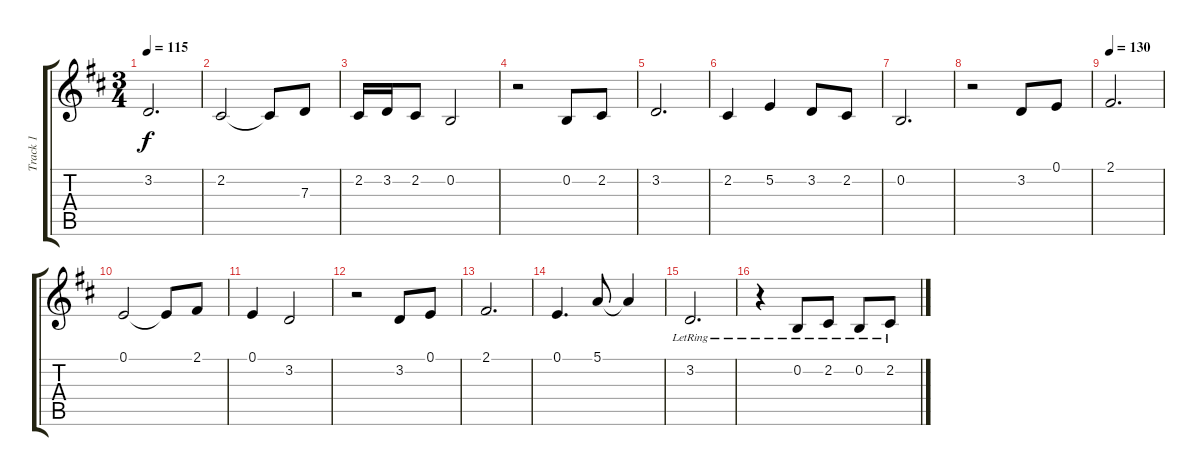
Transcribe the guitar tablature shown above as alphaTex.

\track ("Track 1" "Track 1") {instrument acousticgrandpiano}
\staff {score tabs}
\tuning (E4 B3 G3 D3 A2 E2) {hide}
\ts (3 4)
\tempo 115
\clef g2
\ks d
3.2.2{d dy f} |
2.2.2 2.2{t}.8 7.3.8 |
2.2.16 3.2.16 2.2.8 0.2.2 |
r.2 0.2.8 2.2.8 |
3.2.2{d} |
2.2.4 5.2.4 3.2.8 2.2.8 |
0.2.2{d} |
r.2 3.2.8 0.1.8 |
\tempo 130
2.1.2{d} |
0.1.2 0.1{t}.8 2.1.8 |
0.1.4 3.2.2 |
r.2 3.2.8 0.1.8 |
2.1.2{d} |
0.1.4{d} 5.1.8 5.1{t}.4 |
3.2{lr}.2{d} |
r.4 0.2{lr}.8 2.2{lr}.8 0.2{lr}.8 2.2{lr}.8
